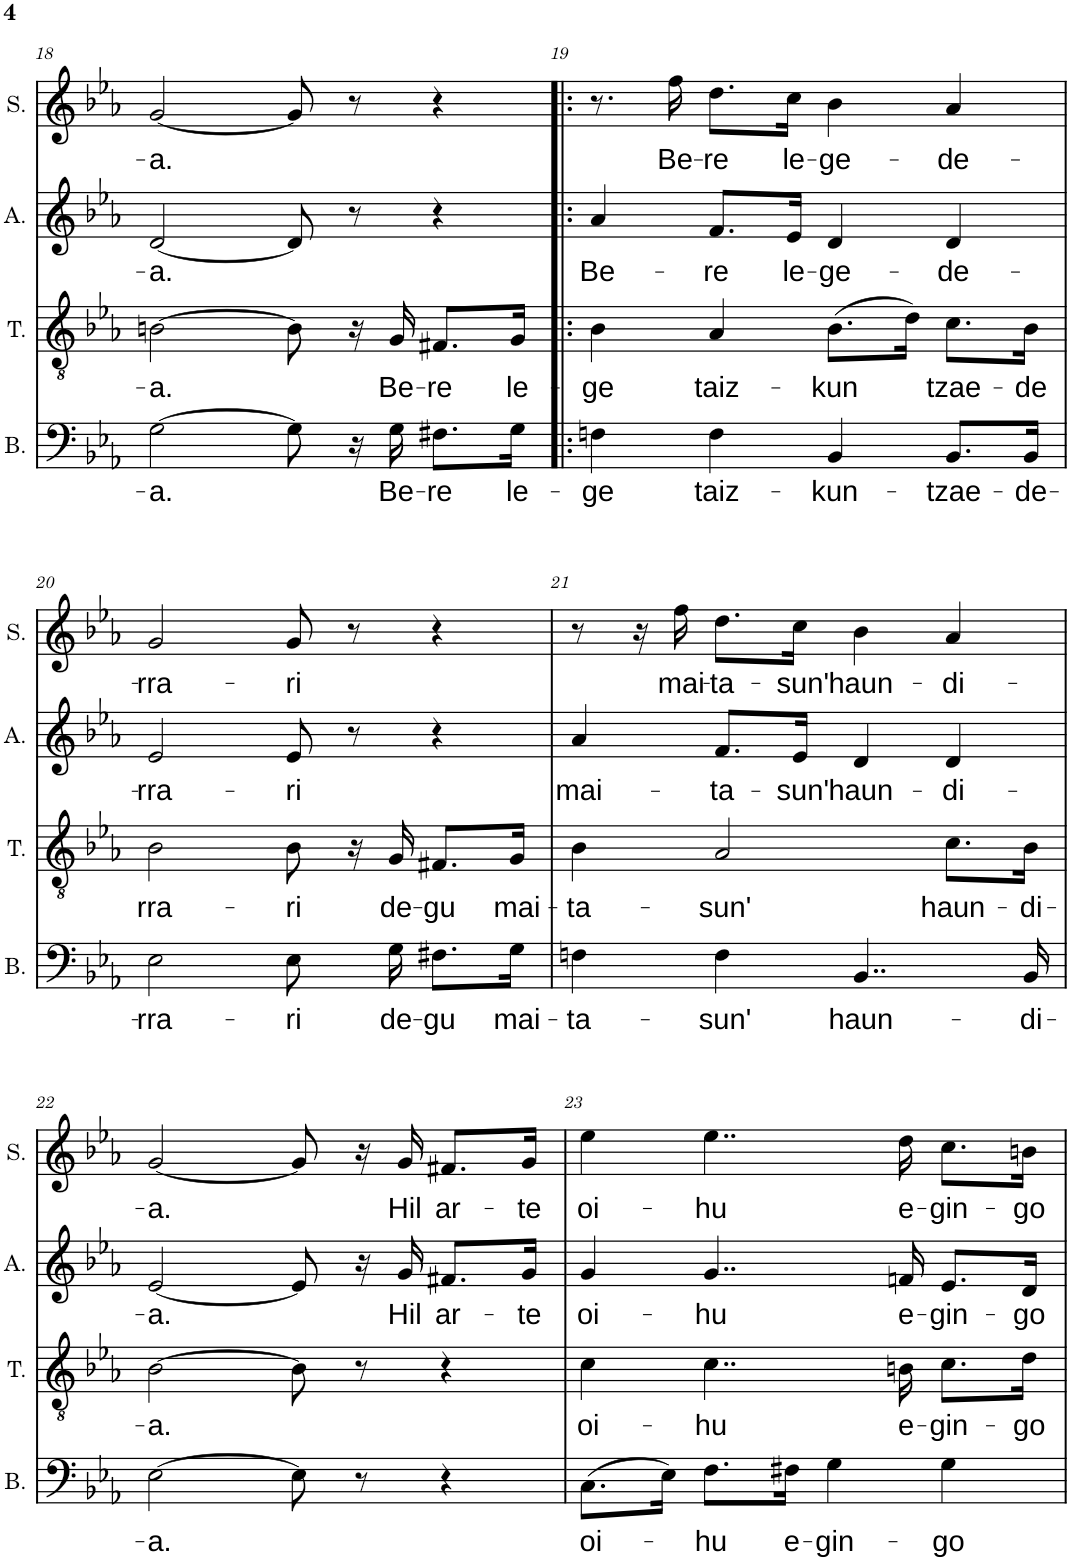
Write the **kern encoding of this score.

**kern	**text	**kern	**text	**kern	**text	**kern	**text
*part4	*part4	*part3	*part3	*part2	*part2	*part1	*part1
*staff4	*staff4	*staff3	*staff3	*staff2	*staff2	*staff1	*staff1
*I"Basse	*	*I"Ténor	*	*I"Alto	*	*I"Soprano	*
*I'B.	*	*I'T.	*	*I'A.	*	*I'S.	*
!!LO:PB:g=z
*clefF4	*	*clefGv2	*	*clefG2	*	*clefG2	*
*k[b-e-a-]	*	*k[b-e-a-]	*	*k[b-e-a-]	*	*k[b-e-a-]	*
*M4/4	*	*M4/4	*	*M4/4	*	*M4/4	*
=18	=18	=18	=18	=18	=18	=18	=18
!	!LO:LY:b	!	!LO:LY:b	!	!LO:LY:b	!	!LO:LY:b
[2G\	-a.	[2Bn\	-a.	[2d/	-a.	[2g/	-a.
8G\]	.	8B\]	.	8d/]	.	8g/]	.
16r	.	16r	.	8r	.	8r	.
!	!LO:LY:b	!	!LO:LY:b	!	!	!	!
16G\	Be-	16G/	Be-	.	.	.	.
!	!LO:LY:b	!	!LO:LY:b	!	!	!	!
8.F#X\L	-re	8.F#X/L	-re	4r	.	4r	.
!	!LO:LY:b	!	!LO:LY:b	!	!	!	!
16G\Jk	le-	16G/Jk	le-	.	.	.	.
=19!|:	=19!|:	=19!|:	=19!|:	=19!|:	=19!|:	=19!|:	=19!|:
!	!LO:LY:b	!	!LO:LY:b	!	!LO:LY:b	!	!
4Fn\	-ge	4B-\	-ge	4a-/	Be-	8.r	.
!	!	!	!	!	!	!	!LO:LY:b
.	.	.	.	.	.	16ff\	Be-
!	!LO:LY:b	!	!LO:LY:b	!	!LO:LY:b	!	!LO:LY:b
4F\	taiz-	4A-/	taiz-	8.f/L	-re	8.dd\L	-re
!	!	!	!	!	!LO:LY:b	!	!LO:LY:b
.	.	.	.	16e-/Jk	le-	16cc\Jk	le-
!	!LO:LY:b	!	!LO:LY:b	!	!LO:LY:b	!	!LO:LY:b
4BB-/	-kun-	(8.B-\L	-kun	4d/	-ge-	4b-\	-ge-
.	.	16d\Jk)	.	.	.	.	.
!	!LO:LY:b	!	!LO:LY:b	!	!LO:LY:b	!	!LO:LY:b
8.BB-/L	-tzae-	8.c\L	-tzae-	4d/	-de-	4a-/	-de-
!	!LO:LY:b	!	!LO:LY:b	!	!	!	!
16BB-/Jk	-de-	16B-\Jk	-de	.	.	.	.
!!LO:LB:g=z
=20	=20	=20	=20	=20	=20	=20	=20
!	!LO:LY:b	!	!LO:LY:b	!	!LO:LY:b	!	!LO:LY:b
2E-\	-rra-	2B-\	-rra-	2e-/	-rra-	2g/	-rra-
!	!LO:LY:b	!	!LO:LY:b	!	!LO:LY:b	!	!LO:LY:b
8E-\	-ri	8B-\	-ri	8e-/	-ri	8g/	-ri
16ryy	.	16r	.	8r	.	8r	.
!	!LO:LY:b	!	!LO:LY:b	!	!	!	!
16G\	de-	16G/	de-	.	.	.	.
!	!LO:LY:b	!	!LO:LY:b	!	!	!	!
8.F#X\L	-gu	8.F#X/L	-gu	4r	.	4r	.
!	!LO:LY:b	!	!LO:LY:b	!	!	!	!
16G\Jk	mai-	16G/Jk	mai-	.	.	.	.
=21	=21	=21	=21	=21	=21	=21	=21
!	!LO:LY:b	!	!LO:LY:b	!	!LO:LY:b	!	!
4Fn\	-ta-	4B-\	-ta-	4a-/	mai-	8r	.
.	.	.	.	.	.	16r	.
!	!	!	!	!	!	!	!LO:LY:b
.	.	.	.	.	.	16ff\	mai-
!	!LO:LY:b	!	!LO:LY:b	!	!LO:LY:b	!	!LO:LY:b
4F\	-sun'	2A-/	-sun'	8.f/L	-ta-	8.dd\L	-ta-
!	!	!	!	!	!LO:LY:b	!	!LO:LY:b
.	.	.	.	16e-/Jk	-sun'	16cc\Jk	-sun'
!	!LO:LY:b	!	!	!	!LO:LY:b	!	!LO:LY:b
4..BB-/	haun-	.	.	4d/	haun-	4b-\	haun-
!	!	!	!LO:LY:b	!	!LO:LY:b	!	!LO:LY:b
.	.	8.c\L	haun-	4d/	-di-	4a-/	-di-
!	!LO:LY:b	!	!LO:LY:b	!	!	!	!
16BB-/	-di-	16B-\Jk	-di-	.	.	.	.
!!LO:LB:g=z
=22	=22	=22	=22	=22	=22	=22	=22
!	!LO:LY:b	!	!LO:LY:b	!	!LO:LY:b	!	!LO:LY:b
[2E-\	-a.	[2B-\	-a.	[2e-/	-a.	[2g/	-a.
8E-\]	.	8B-\]	.	8e-/]	.	8g/]	.
8r	.	8r	.	16r	.	16r	.
!	!	!	!	!	!LO:LY:b	!	!LO:LY:b
.	.	.	.	16g/	Hil	16g/	Hil
!	!	!	!	!	!LO:LY:b	!	!LO:LY:b
4r	.	4r	.	8.f#X/L	ar-	8.f#X/L	ar-
!	!	!	!	!	!LO:LY:b	!	!LO:LY:b
.	.	.	.	16g/Jk	-te	16g/Jk	-te
=23	=23	=23	=23	=23	=23	=23	=23
!	!LO:LY:b	!	!LO:LY:b	!	!LO:LY:b	!	!LO:LY:b
(8.C\L	oi-	4c\	oi-	4g/	oi-	4ee-\	oi-
16E-\Jk)	.	.	.	.	.	.	.
!	!LO:LY:b	!	!LO:LY:b	!	!LO:LY:b	!	!LO:LY:b
8.F\L	-hu	4..c\	-hu	4..g/	-hu	4..ee-\	-hu
!	!LO:LY:b	!	!	!	!	!	!
16F#X\Jk	e-	.	.	.	.	.	.
!	!LO:LY:b	!	!	!	!	!	!
4G\	-gin-	.	.	.	.	.	.
!	!	!	!LO:LY:b	!	!LO:LY:b	!	!LO:LY:b
.	.	16Bn\	e-	16fn/	e-	16dd\	e-
!	!LO:LY:b	!	!LO:LY:b	!	!LO:LY:b	!	!LO:LY:b
4G\	-go	8.c\L	-gin-	8.e-/L	-gin-	8.cc\L	-gin-
!	!	!	!LO:LY:b	!	!LO:LY:b	!	!LO:LY:b
.	.	16d\Jk	-go	16d/Jk	-go	16bn\Jk	-go
=	=	=	=	=	=	=	=
*-	*-	*-	*-	*-	*-	*-	*-
